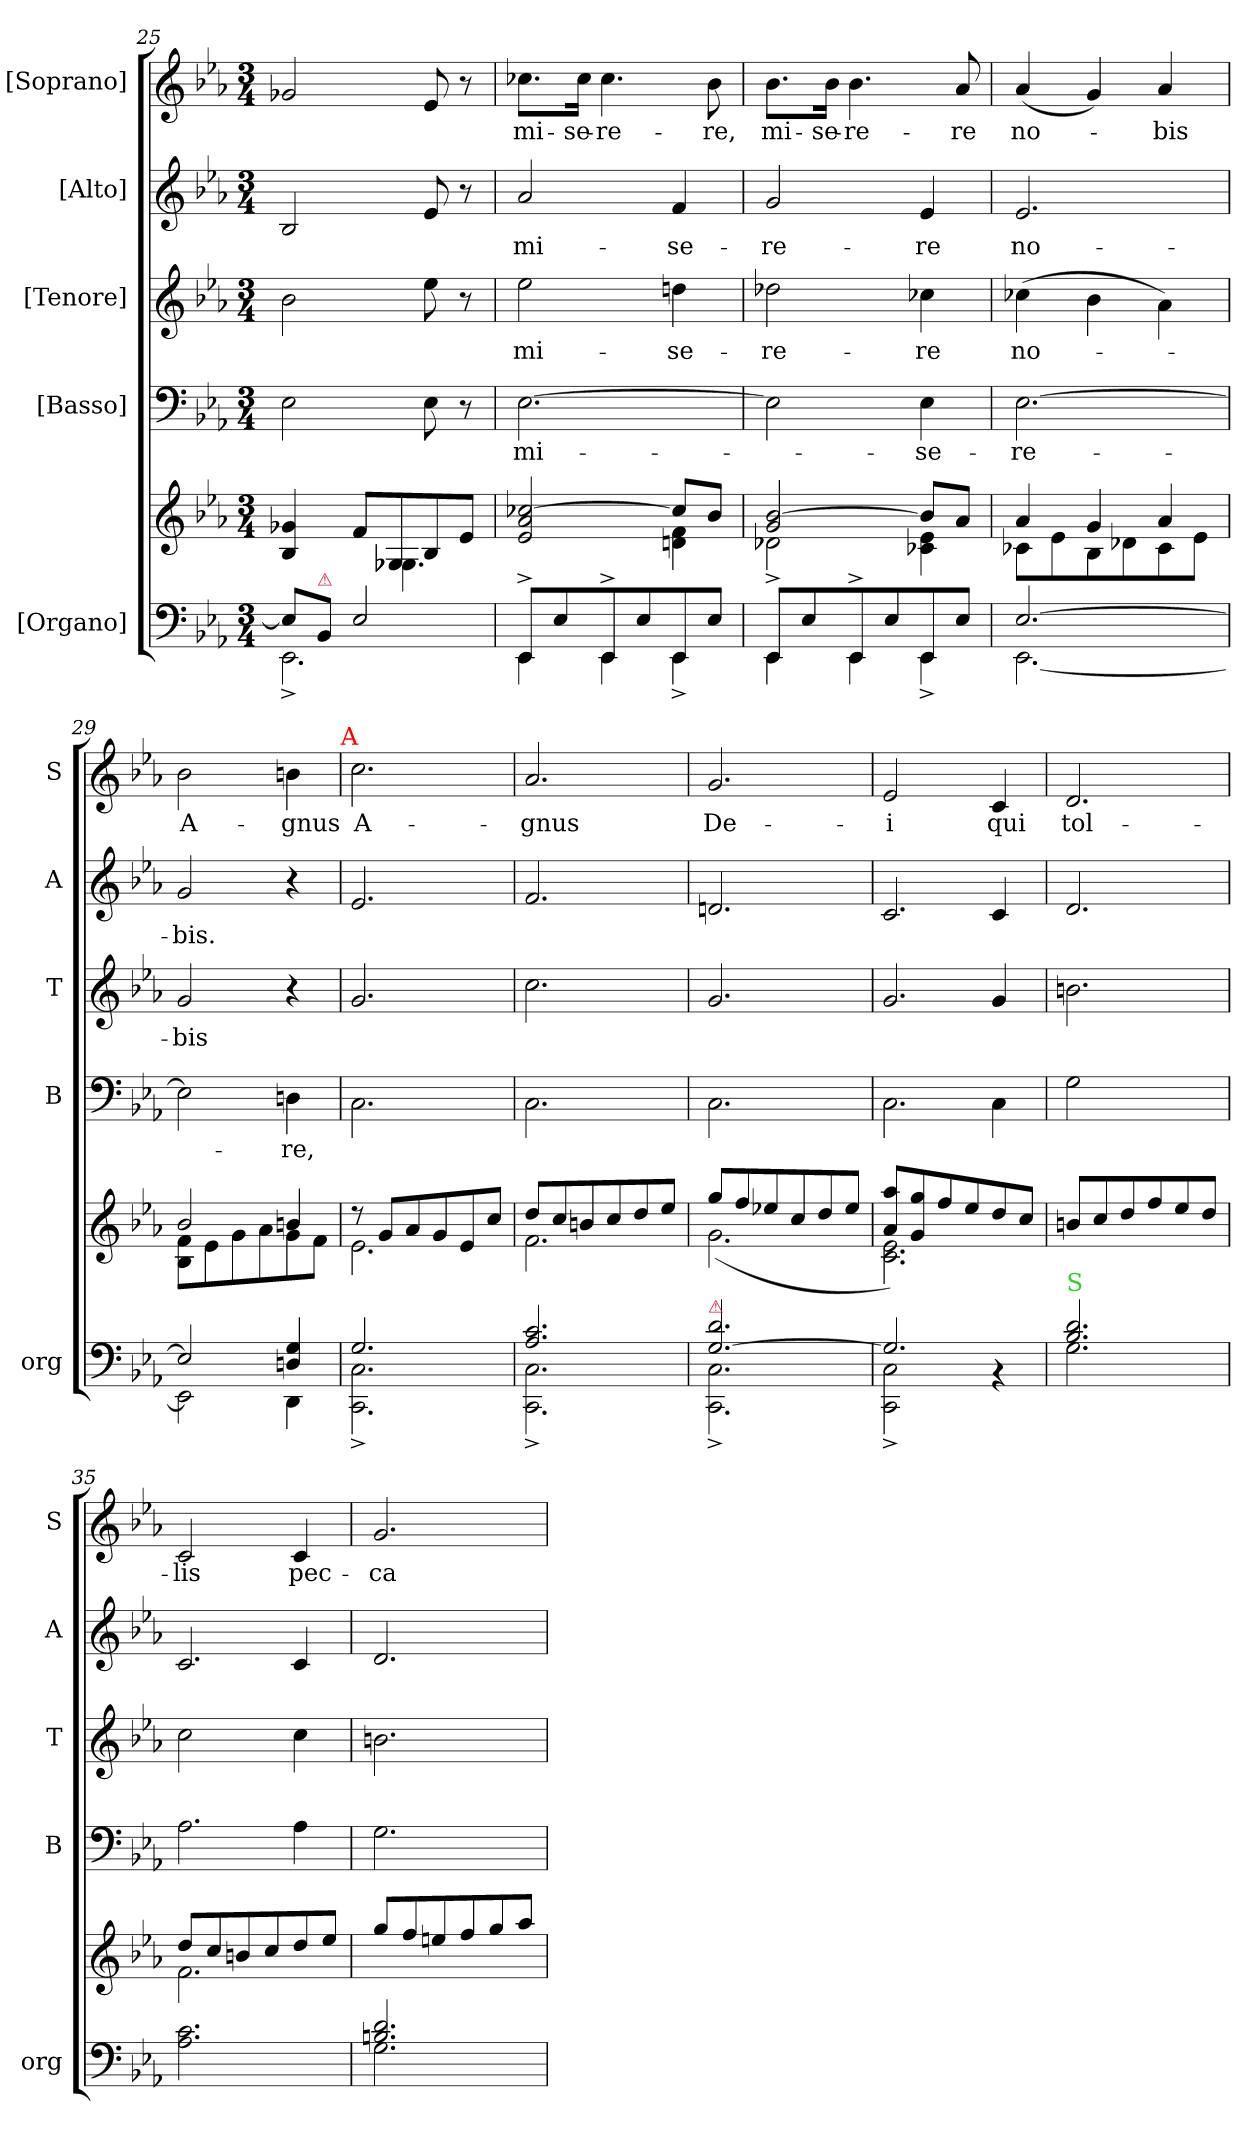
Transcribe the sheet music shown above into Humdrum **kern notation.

**kern	**kern	**kern	**text	**kern	**text	**kern	**text	**kern	**text
*part5	*part5	*part4	*part4	*part3	*part3	*part2	*part2	*part1	*part1
*staff6	*staff5	*staff4	*staff4	*staff3	*staff3	*staff2	*staff2	*staff1	*staff1
*I"[Organo]	*	*I"[Basso]	*	*I"[Tenore]	*	*I"[Alto]	*	*I"[Soprano]	*
*I'org	*	*I'B	*	*I'T	*	*I'A	*	*I'S	*
*clefF4	*clefG2	*clefF4	*	*clefG2	*	*clefG2	*	*clefG2	*
*	*	*	*	*ITrd7c12	*	*	*	*	*
*k[b-e-a-]	*k[b-e-a-]	*k[b-e-a-]	*	*k[b-e-a-]	*	*k[b-e-a-]	*	*k[b-e-a-]	*
*M3/4	*M3/4	*M3/4	*	*M3/4	*	*M3/4	*	*M3/4	*
=25	=25	=25	=25	=25	=25	=25	=25	=25	=25
*^	*^	*	*	*	*	*	*	*	*
8E-/L]	2.EE-^\	4B-/ 4g-X/	4.ryy	2E-\	.	2B-\	.	2B-/	.	2g-X/	.
!LO:TX:a:color=crimson:t=⚠	!	!	!	!	!	!	!	!	!	!	!
8BB-/J	.	.	.	.	.	.	.	.	.	.	.
2E-/	.	8f/L	.	.	.	.	.	.	.	.	.
.	.	8G-X/	4.G-X\	.	.	.	.	.	.	.	.
.	.	8B-/	.	8E-\	.	8e-\	.	8e-/	.	8e-/	.
.	.	8e-/J	.	8r	.	8r	.	8r	.	8r	.
=26	=26	=26	=26	=26	=26	=26	=26	=26	=26	=26	=26
8EE-^</L	4EE-\	2e-/ 2a-/ [2cc-X/	2ryy	[2.E-\	mi-	2e-\	mi-	2a-/	mi-	8.cc-X\L	mi-
8E-/	.	.	.	.	.	.	.	.	.	.	.
.	.	.	.	.	.	.	.	.	.	16cc-\Jk	-se-
8EE-^</	4EE-\	.	.	.	.	.	.	.	.	4.cc-\	-re-
8E-/	.	.	.	.	.	.	.	.	.	.	.
8EE-/	4EE-^\	8cc-/L]	4dn\ 4f\	.	.	4dn\	-se-	4f/	-se-	.	.
8E-/J	.	8b-/J	.	.	.	.	.	.	.	8b-\	-re,
=27	=27	=27	=27	=27	=27	=27	=27	=27	=27	=27	=27
8EE-^</L	4EE-\	2g/ [2b-/	2d-X\	2E-\]	.	2d-X\	-re-	2g/	-re-	8.b-\L	mi-
8E-/	.	.	.	.	.	.	.	.	.	.	.
.	.	.	.	.	.	.	.	.	.	16b-\Jk	-se-
8EE-^</	4EE-\	.	.	.	.	.	.	.	.	4.b-\	-re-
8E-/	.	.	.	.	.	.	.	.	.	.	.
8EE-/	4EE-^<\	8b-/L]	4c-X\ 4e-\	4E-\	-se-	4c-X\	-re	4e-/	-re	.	.
8E-/J	.	8a-/J	.	.	.	.	.	.	.	8a-/	-re
=28	=28	=28	=28	=28	=28	=28	=28	=28	=28	=28	=28
[2.E-/	[2.EE-\	4a-/	8c-X\L	[2.E-\	-re-	(4c-X\	no-	2.e-/	no-	(4a-/	no-
.	.	.	8e-\	.	.	.	.	.	.	.	.
.	.	4g/	8B-\	.	.	4B-\	.	.	.	4g/)	.
.	.	.	8d-X\	.	.	.	.	.	.	.	.
.	.	4a-/	8c-\	.	.	4A-\)	.	.	.	4a-/	-bis
.	.	.	8e-\J	.	.	.	.	.	.	.	.
=29	=29	=29	=29	=29	=29	=29	=29	=29	=29	=29	=29
2E-/]	2EE-\]	2b-/	8B-\ 8f\L	2E-\]	.	2G/	-bis	2g/	-bis.	2b-\	A-
.	.	.	8e-\	.	.	.	.	.	.	.	.
.	.	.	8g\	.	.	.	.	.	.	.	.
.	.	.	8a-\	.	.	.	.	.	.	.	.
4Dn/ 4G/	4DD\	4bn/	8g\	4Dn\	-re,	4r	.	4r	.	4bn\	-gnus
.	.	.	8f\J	.	.	.	.	.	.	.	.
!	!	!	!	!	!	!	!	!	!	!LO:TX:a:color=red:t=A	!
=30	=30	=30	=30	=30	=30	=30	=30	=30	=30	=30	=30
2.G/	2.CC^\ 2.C^\	8r	2.e-\	2.C\	.	2.G/	.	2.e-/	.	2.cc\	A-
.	.	8g/L	.	.	.	.	.	.	.	.	.
.	.	8a-/	.	.	.	.	.	.	.	.	.
.	.	8g/	.	.	.	.	.	.	.	.	.
.	.	8e-/	.	.	.	.	.	.	.	.	.
.	.	8cc/J	.	.	.	.	.	.	.	.	.
=31	=31	=31	=31	=31	=31	=31	=31	=31	=31	=31	=31
2.A-/ 2.c/	2.CC^\ 2.C^\	8dd/L	2.f\	2.C\	.	2.c\	.	2.f/	.	2.a-/	-gnus
.	.	8cc/	.	.	.	.	.	.	.	.	.
.	.	8bn/	.	.	.	.	.	.	.	.	.
.	.	8cc/	.	.	.	.	.	.	.	.	.
.	.	8dd/	.	.	.	.	.	.	.	.	.
.	.	8ee-/J	.	.	.	.	.	.	.	.	.
=32	=32	=32	=32	=32	=32	=32	=32	=32	=32	=32	=32
!LO:TX:a:color=crimson:t=⚠	!	!	!	!	!	!	!	!	!	!	!
[2.G/ 2.d/	2.CC^\ 2.C^\	8gg/L	(2.g\	2.C\	.	2.G/	.	2.dn/	.	2.g/	De-
.	.	8ff/	.	.	.	.	.	.	.	.	.
.	.	8ee-X/	.	.	.	.	.	.	.	.	.
.	.	8cc/	.	.	.	.	.	.	.	.	.
.	.	8dd/	.	.	.	.	.	.	.	.	.
.	.	8ee-/J	.	.	.	.	.	.	.	.	.
=33	=33	=33	=33	=33	=33	=33	=33	=33	=33	=33	=33
!	!	!	!	!LO:N:vis=2.	!	!LO:N:vis=2.	!	!LO:N:vis=2.	!	!	!
2.G/]	2CC^\ 2C^\	8a-/ 8aa-/L)	2.c\ 2.e-\	2C\	.	2G/	.	2c/	.	2e-/	-i
.	.	8g/ 8gg/	.	.	.	.	.	.	.	.	.
.	.	8ff/	.	.	.	.	.	.	.	.	.
.	.	8ee-/	.	.	.	.	.	.	.	.	.
.	4r	8dd/	.	4C\	.	4G/	.	4c/	.	4c/	qui
.	.	8cc/J	.	.	.	.	.	.	.	.	.
*	*	*v	*v	*	*	*	*	*	*	*	*
=34	=34	=34	=34	=34	=34	=34	=34	=34	=34	=34
!LO:TX:a:color=limegreen:t=S	!	!	!	!	!	!	!	!	!	!
2.B-/ 2.d/	2.G\	8bn/L	2G\	.	2.Bn\	.	2.d/	.	2.d/	tol-
.	.	8cc/	.	.	.	.	.	.	.	.
.	.	8dd/	.	.	.	.	.	.	.	.
.	.	8ff/	.	.	.	.	.	.	.	.
.	.	8ee-/	4ryy	.	.	.	.	.	.	.
.	.	8dd/J	.	.	.	.	.	.	.	.
*v	*v	*	*	*	*	*	*	*	*	*
=35	=35	=35	=35	=35	=35	=35	=35	=35	=35
*	*^	*	*	*	*	*	*	*	*
!	!	!	!LO:N:vis=2.	!	!	!	!LO:N:vis=2.	!	!	!
2.A-\ 2.c\	8dd/L	2.f\	2A-\	.	2c\	.	2c/	.	2c/	-lis
.	8cc/	.	.	.	.	.	.	.	.	.
.	8bn/	.	.	.	.	.	.	.	.	.
.	8cc/	.	.	.	.	.	.	.	.	.
.	8dd/	.	4A-\	.	4c\	.	4c/	.	4c/	pec-
.	8ee-/J	.	.	.	.	.	.	.	.	.
*	*v	*v	*	*	*	*	*	*	*	*
=36	=36	=36	=36	=36	=36	=36	=36	=36	=36
*^	*	*	*	*	*	*	*	*	*
2.Bn/ 2.d/	2.G\	8gg/L	2.G\	.	2.Bn\	.	2.d/	.	2.g/	-ca-
.	.	8ff/	.	.	.	.	.	.	.	.
.	.	8een/	.	.	.	.	.	.	.	.
.	.	8ff/	.	.	.	.	.	.	.	.
.	.	8gg/	.	.	.	.	.	.	.	.
.	.	8aa-/J	.	.	.	.	.	.	.	.
*v	*v	*	*	*	*	*	*	*	*	*
=	=	=	=	=	=	=	=	=	=
*-	*-	*-	*-	*-	*-	*-	*-	*-	*-
